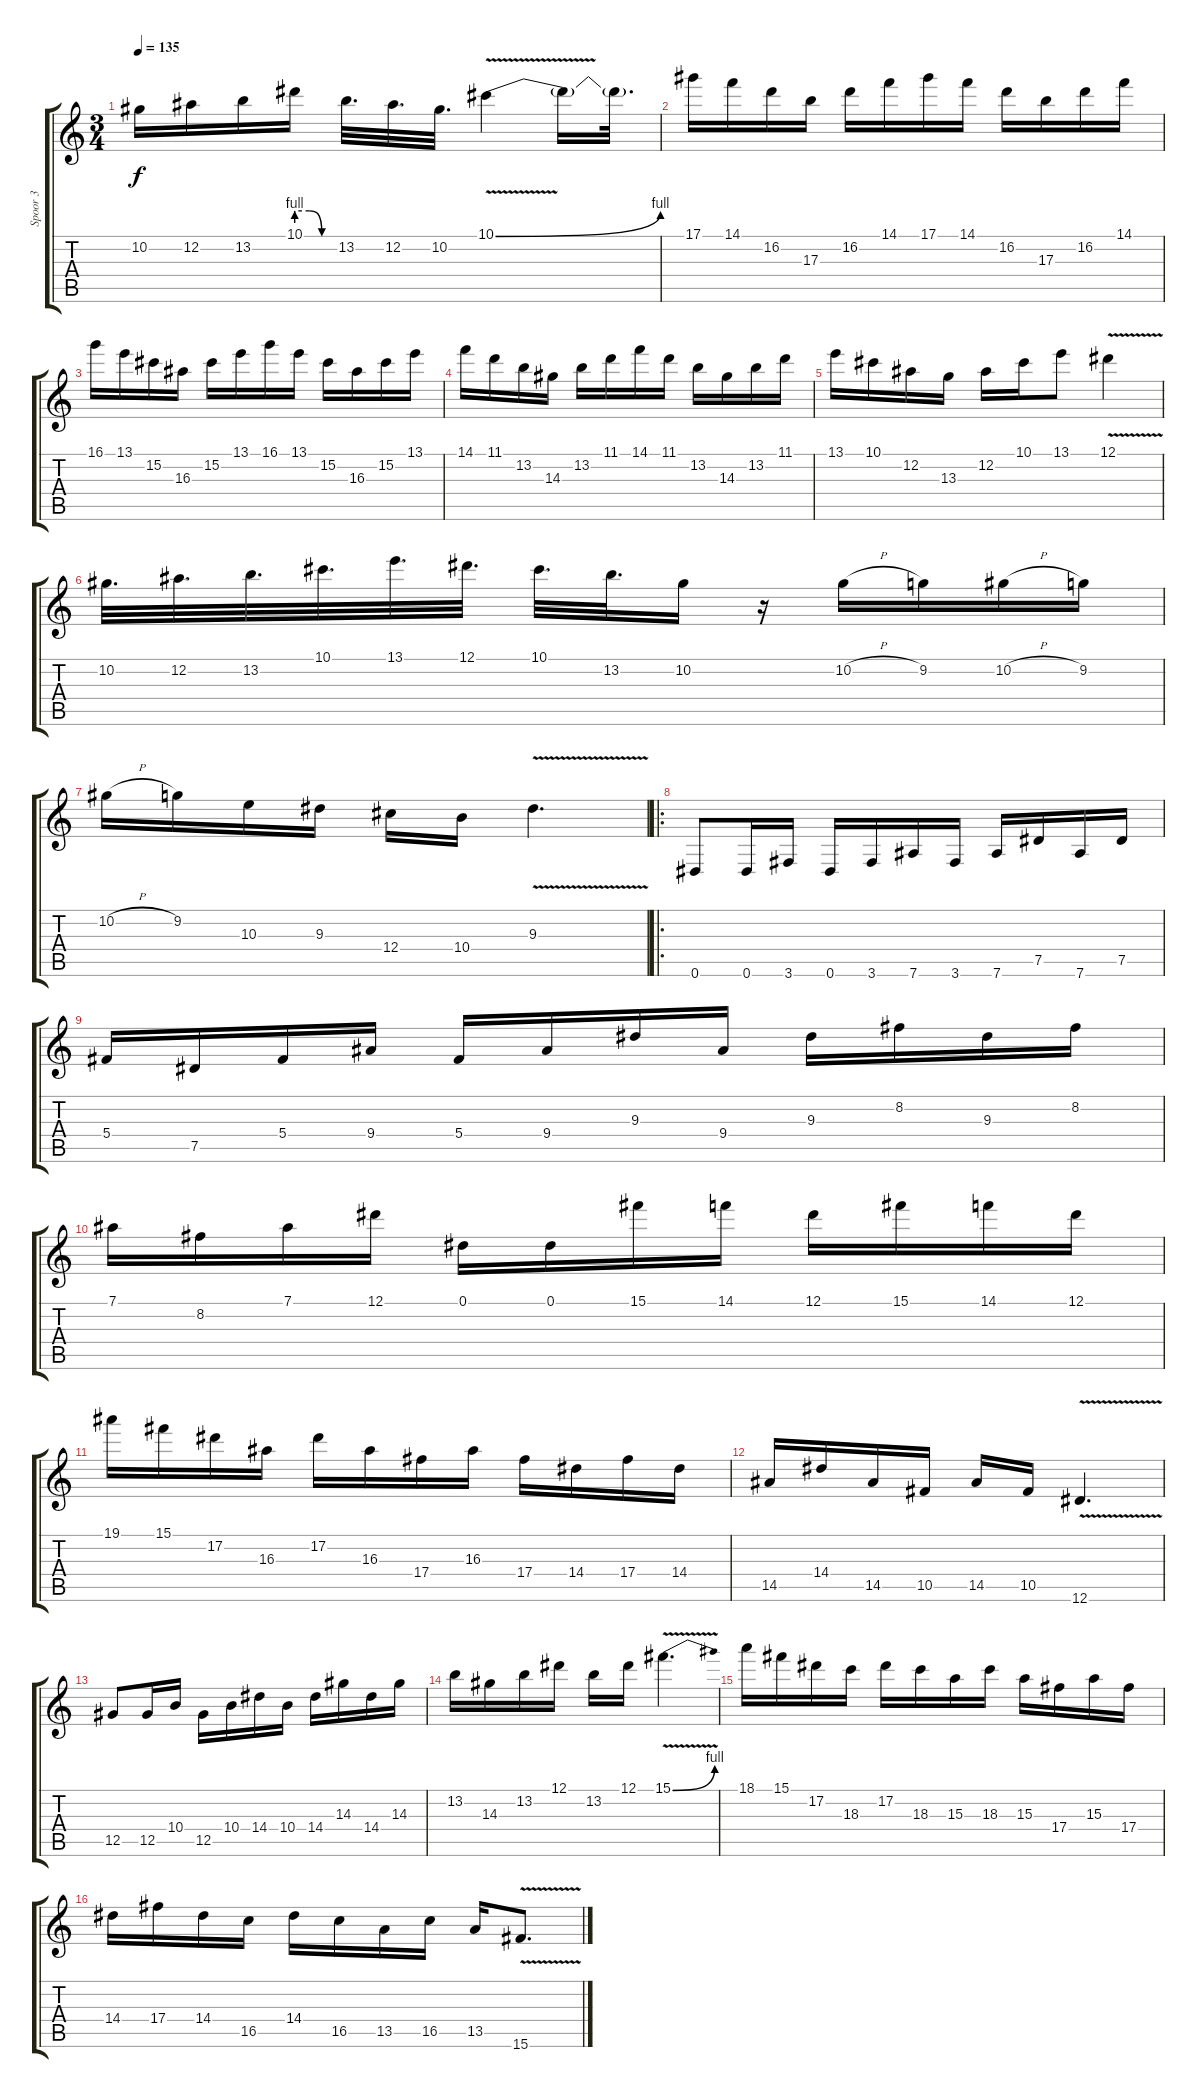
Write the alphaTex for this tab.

\track ("Spoor 3" "Spoor 3") {instrument overdrivenguitar}
\staff {score tabs}
\tuning (Eb4 Bb3 Gb3 Db3 Ab2 Eb2) {hide}
\ts (3 4)
\tempo 135
\clef g2
\ks c
10.2.16{dy f} 12.2.16 13.2.16 10.1{be (custom 0 4 20 4 40 0 60 0)}.16 13.2.32{d} 12.2.32{d} 10.2.32{d} 10.1{be (bend 0 0 60 4) v}.4 10.1{t}.16 10.1{t}.32{d} |
17.1.16 14.1.16 16.2.16 17.3.16 16.2.16 14.1.16 17.1.16 14.1.16 16.2.16 17.3.16 16.2.16 14.1.16 |
16.1.16 13.1.16 15.2.16 16.3.16 15.2.16 13.1.16 16.1.16 13.1.16 15.2.16 16.3.16 15.2.16 13.1.16 |
14.1.16 11.1.16 13.2.16 14.3.16 13.2.16 11.1.16 14.1.16 11.1.16 13.2.16 14.3.16 13.2.16 11.1.16 |
13.1.16 10.1.16 12.2.16 13.3.16 12.2.16 10.1.16 13.1.8 12.1{v}.4 |
10.2.32{d} 12.2.32{d} 13.2.32{d} 10.1.32{d} 13.1.32{d} 12.1.32{d} 10.1.32{d} 13.2.32{d} 10.2.16 r.16 10.2{h}.16 9.2.16 10.2{h}.16 9.2.16 |
10.2{h}.16 9.2.16 10.3.16 9.3.16 12.4.16 10.4.16 9.3{v}.4{d} |
\ro
0.6.8 0.6.16 3.6.16 0.6.16 3.6.16 7.6.16 3.6.16 7.6.16 7.5.16 7.6.16 7.5.16 |
5.4.16 7.5.16 5.4.16 9.4.16 5.4.16 9.4.16 9.3.16 9.4.16 9.3.16 8.2.16 9.3.16 8.2.16 |
7.1.16 8.2.16 7.1.16 12.1.16 0.1.16 0.1.16 15.1.16 14.1.16 12.1.16 15.1.16 14.1.16 12.1.16 |
19.1.16 15.1.16 17.2.16 16.3.16 17.2.16 16.3.16 17.4.16 16.3.16 17.4.16 14.4.16 17.4.16 14.4.16 |
14.5.16 14.4.16 14.5.16 10.5.16 14.5.16 10.5.16 12.6{v}.4{d} |
12.5.8 12.5.16 10.4.16 12.5.16 10.4.16 14.4.16 10.4.16 14.4.16 14.3.16 14.4.16 14.3.16 |
13.2.16 14.3.16 13.2.16 12.1.16 13.2.16 12.1.16 15.1{be (bend 0 0 60 4) v}.4{d} |
18.1.16 15.1.16 17.2.16 18.3.16 17.2.16 18.3.16 15.3.16 18.3.16 15.3.16 17.4.16 15.3.16 17.4.16 |
14.4.16 17.4.16 14.4.16 16.5.16 14.4.16 16.5.16 13.5.16 16.5.16 13.5.16 15.6{v}.8{d}
